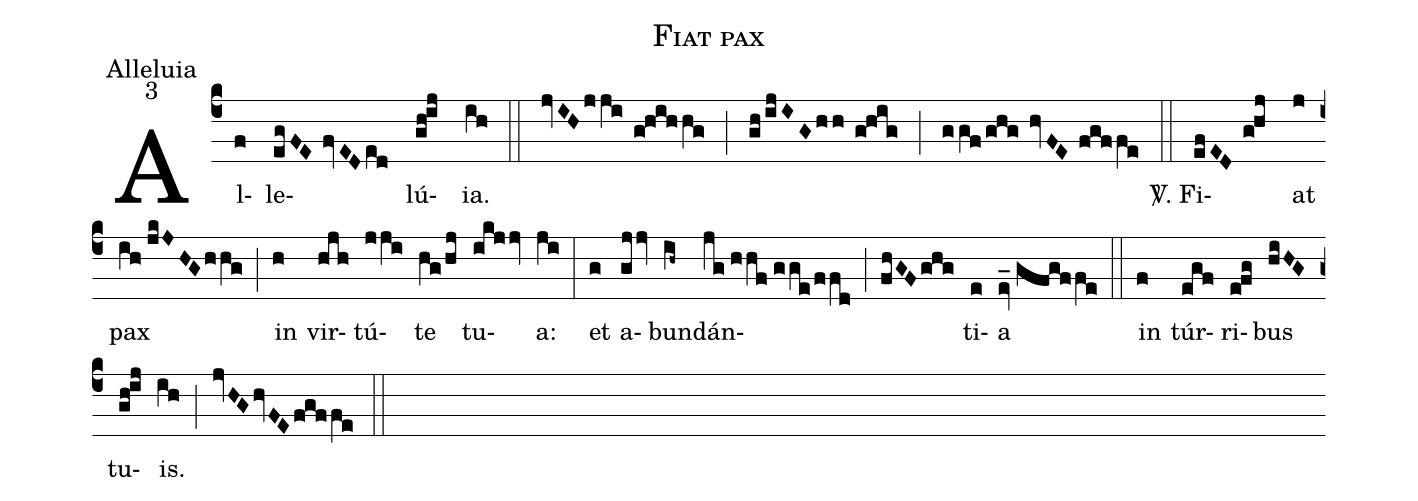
name:Fiat pax;
office-part:Alleluia;
mode:3;
%%
(c4) Al(f)le(egFE//fvED/ed)lú(gh!ij)ia.(ih) (::)
(jvIH/jji//g!hihhg) (;) (gh/ijIG/hh//g!hig) (;) (ggf/ghg//hvFE//fgffe) (::)

<sp>V/</sp>. Fi(efED//g!hj)at(j) pax(ih//jkJHG/hhg) (;) in(h) vir(hjh)tú(jji)te(hg/hj) tu(ikjjv)a:(ji) (:)
et(g) a(gjjv)bun(ih~)dán(jg//hhf//gge/ffd)(;)(fhGF/ghg)ti(e)a(ev_//gfgffe) (::)
in(f) túr(egf)ri(e!fg)bus(hiHG) tu(gh!ij)is.(ih) (;) (jvHG/hvFE/fgffe) (::)
